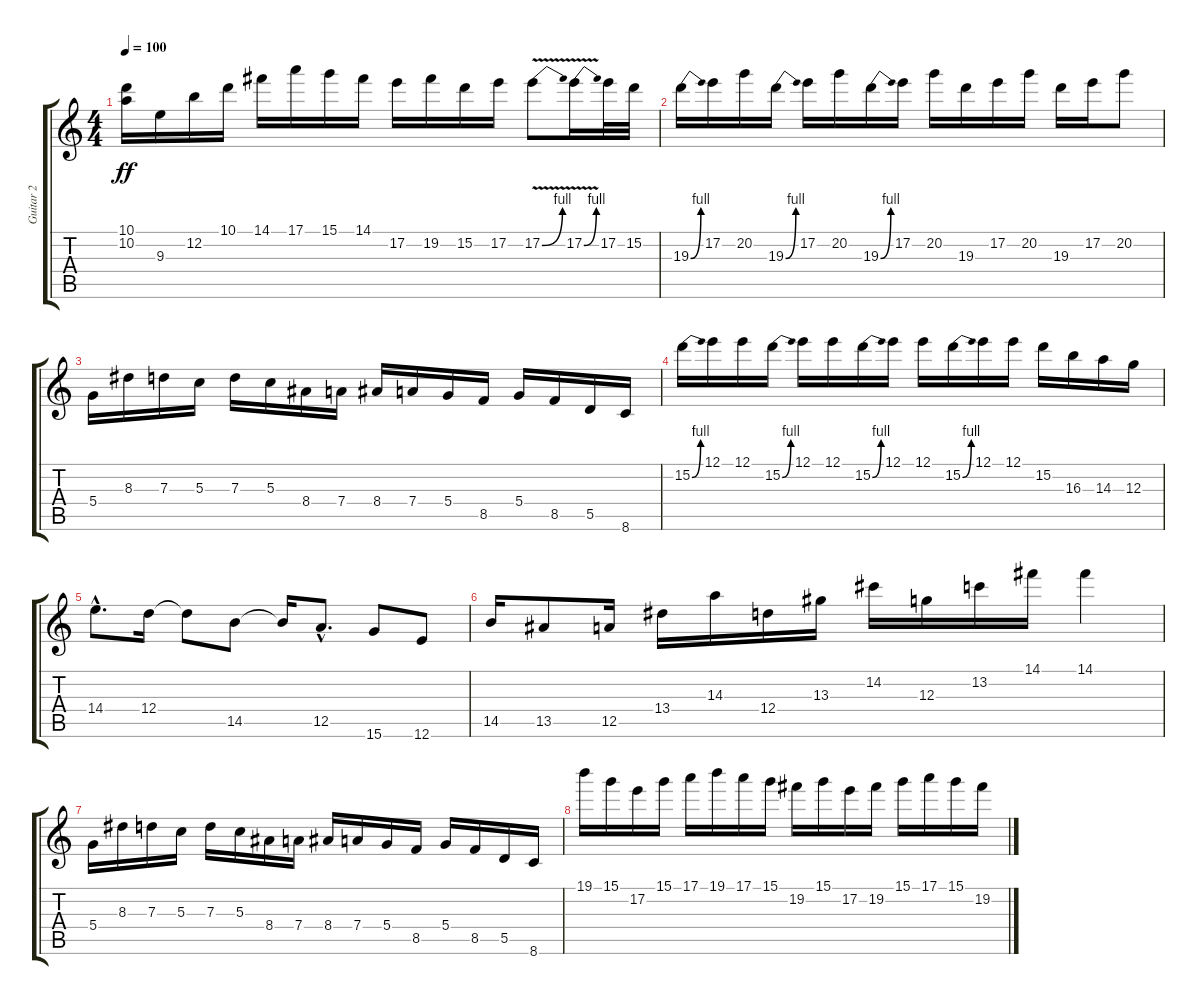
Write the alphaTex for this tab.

\track ("Guitar 2" "Guitar 2") {instrument overdrivenguitar}
\staff {score tabs}
\tuning (E4 B3 G3 D3 A2 E2) {hide}
\ts (4 4)
\tempo 100
\clef g2
\ks c
(10.1{t} 10.2{t}).16{dy ff} 9.3.16 12.2.16 10.1.16 14.1.16 17.1.16 15.1.16 14.1.16 17.2.16 19.2.16 15.2.16 17.2.16 17.2{be (bend 0 0 60 4) v}.8 17.2{be (bend 0 0 60 4) v}.16 17.2.32 15.2.32 |
19.3{be (bend 0 0 60 4)}.16 17.2.16 20.2.16 19.3{be (bend 0 0 60 4)}.16 17.2.16 20.2.16 19.3{be (bend 0 0 60 4)}.16 17.2.16 20.2.16 19.3.16 17.2.16 20.2.16 19.3.16 17.2.16 20.2.8 |
5.4.16 8.3.16 7.3.16 5.3.16 7.3.16 5.3.16 8.4.16 7.4.16 8.4.16 7.4.16 5.4.16 8.5.16 5.4.16 8.5.16 5.5.16 8.6.16 |
15.2{be (bend 0 0 60 4)}.16 12.1.16 12.1.16 15.2{be (bend 0 0 60 4)}.16 12.1.16 12.1.16 15.2{be (bend 0 0 60 4)}.16 12.1.16 12.1.16 15.2{be (bend 0 0 60 4)}.16 12.1.16 12.1.16 15.2.16 16.3.16 14.3.16 12.3.16 |
14.4{hac}.8{d} 12.4.16 12.4{t}.8 14.5.8 14.5{t}.16 12.5{hac}.8{d} 15.6.8 12.6.8 |
14.5.16 13.5.8 12.5.16 13.4.16 14.3.16 12.4.16 13.3.16 14.2.16 12.3.16 13.2.16 14.1.16 14.1.4 |
5.4.16 8.3.16 7.3.16 5.3.16 7.3.16 5.3.16 8.4.16 7.4.16 8.4.16 7.4.16 5.4.16 8.5.16 5.4.16 8.5.16 5.5.16 8.6.16 |
19.1.16 15.1.16 17.2.16 15.1.16 17.1.16 19.1.16 17.1.16 15.1.16 19.2.16 15.1.16 17.2.16 19.2.16 15.1.16 17.1.16 15.1.16 19.2.16
